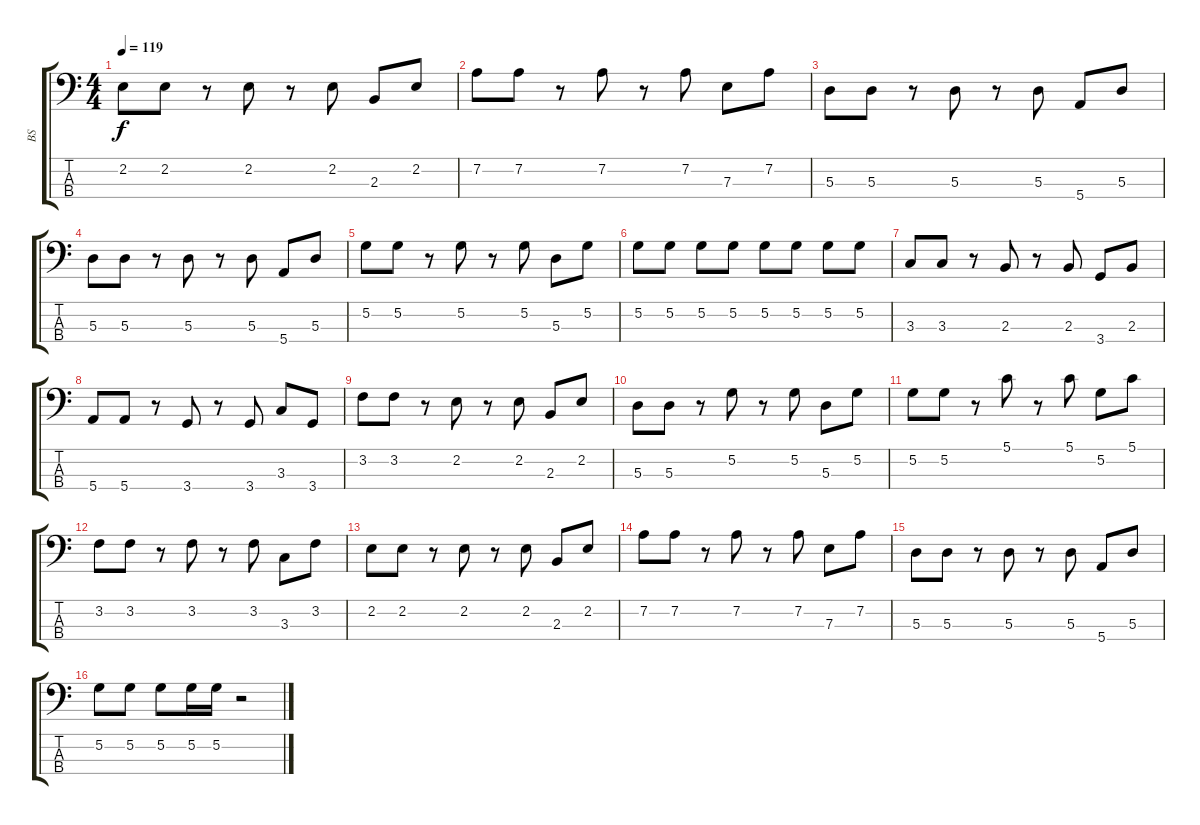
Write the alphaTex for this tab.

\track ("BS" "BS") {instrument electricbassfinger}
\staff {score tabs}
\tuning (G2 D2 A1 E1) {hide}
\ts (4 4)
\tempo 119
\clef f4
\ks c
2.2.8{dy f} 2.2.8 r.8 2.2.8 r.8 2.2.8 2.3.8 2.2.8 |
7.2.8 7.2.8 r.8 7.2.8 r.8 7.2.8 7.3.8 7.2.8 |
5.3.8 5.3.8 r.8 5.3.8 r.8 5.3.8 5.4.8 5.3.8 |
5.3.8 5.3.8 r.8 5.3.8 r.8 5.3.8 5.4.8 5.3.8 |
5.2.8 5.2.8 r.8 5.2.8 r.8 5.2.8 5.3.8 5.2.8 |
5.2.8 5.2.8 5.2.8 5.2.8 5.2.8 5.2.8 5.2.8 5.2.8 |
3.3.8 3.3.8 r.8 2.3.8 r.8 2.3.8 3.4.8 2.3.8 |
5.4.8 5.4.8 r.8 3.4.8 r.8 3.4.8 3.3.8 3.4.8 |
3.2.8 3.2.8 r.8 2.2.8 r.8 2.2.8 2.3.8 2.2.8 |
5.3.8 5.3.8 r.8 5.2.8 r.8 5.2.8 5.3.8 5.2.8 |
5.2.8 5.2.8 r.8 5.1.8 r.8 5.1.8 5.2.8 5.1.8 |
3.2.8 3.2.8 r.8 3.2.8 r.8 3.2.8 3.3.8 3.2.8 |
2.2.8 2.2.8 r.8 2.2.8 r.8 2.2.8 2.3.8 2.2.8 |
7.2.8 7.2.8 r.8 7.2.8 r.8 7.2.8 7.3.8 7.2.8 |
5.3.8 5.3.8 r.8 5.3.8 r.8 5.3.8 5.4.8 5.3.8 |
5.2.8 5.2.8 5.2.8 5.2.16 5.2.16 r.2
